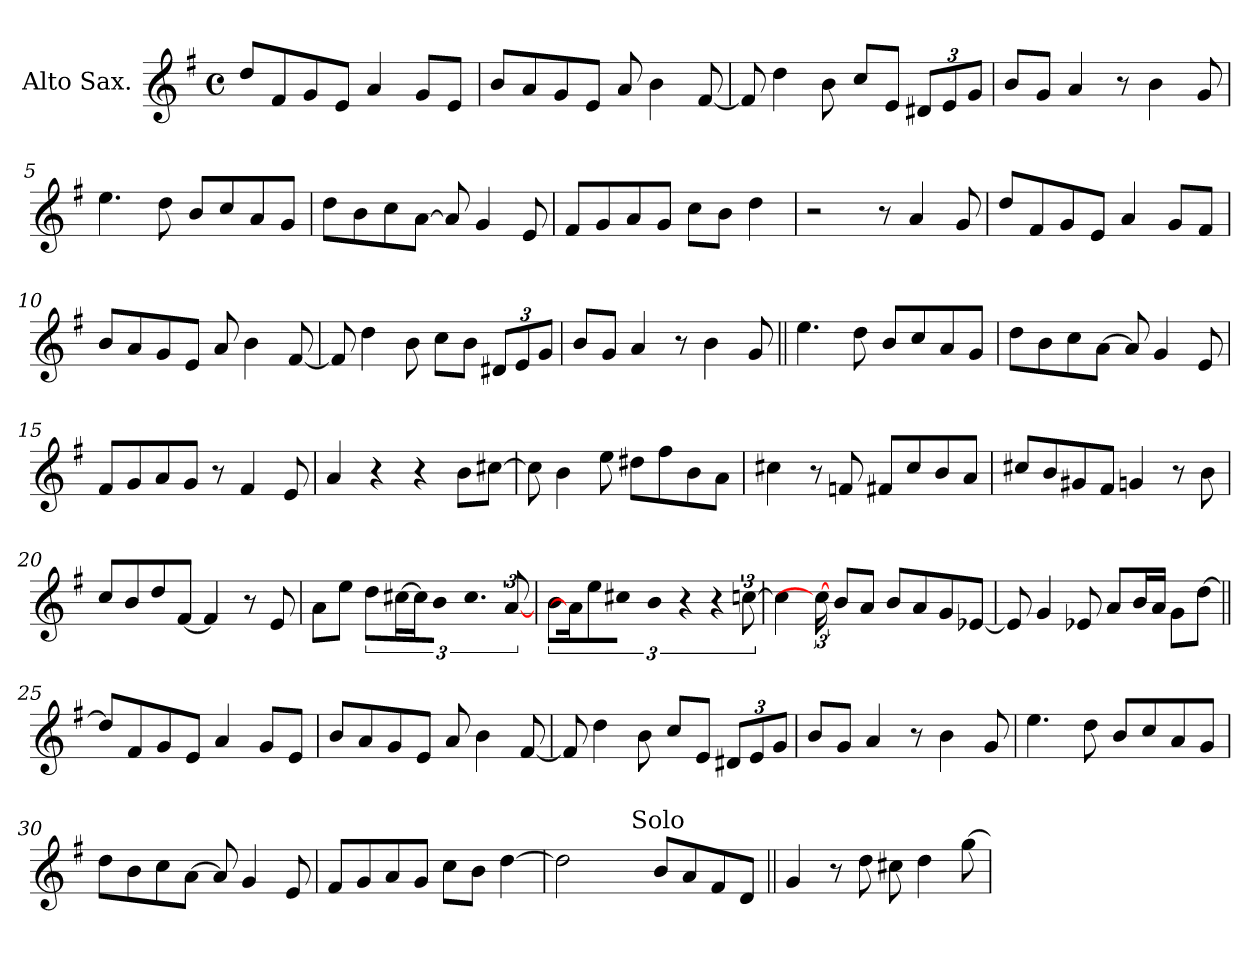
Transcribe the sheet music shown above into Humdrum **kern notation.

**kern
*part1
*staff1
*I"Alto Sax.
*I'Sax
*clefG2
*ITrd5c9
*k[b-e-]
*B-:
*M4/4
*met(c)
=1
8f/L
8A/
8B-/
8G/J
4c/
8B-/L
8G/J
=2
8d/L
8c/
8B-/
8G/J
8c/
4d\
[8A/
=3
8A/]
4f\
8d\
8e-/L
8G/J
12F#X/L
12G/
12B-/J
=4
8d/L
8B-/J
4c/
8r
4d\
8B-/
!!LO:LB:g=z
=5
4.g\
8f\
8d/L
8e-/
8c/
8B-/J
=6
8f\L
8d\
8e-\
[8c\J
8c/]
4B-/
8G/
=7
8A/L
8B-/
8c/
8B-/J
8e-\L
8d\J
4f\
=8
2r
8r
4c/
8B-/
!!LO:LB:g=z
=9
8f/L
8A/
8B-/
8G/J
4c/
8B-/L
8A/J
=10
8d/L
8c/
8B-/
8G/J
8c/
4d\
[8A/
=11
8A/]
4f\
8d\
8e-\L
8d\J
12F#X/L
12G/
12B-/J
=12
8d/L
8B-/J
4c/
8r
4d\
8B-/
!!LO:LB:g=z
=13||
4.g\
8f\
8d/L
8e-/
8c/
8B-/J
=14
8f\L
8d\
8e-\
[8c\J
8c/]
4B-/
8G/
=15
8A/L
8B-/
8c/
8B-/J
8r
4A/
8G/
=16
4c/
4r
4r
8d\L
[8en\J
!!LO:LB:g=z
=17
8e\]
4d\
8g\
8f#X\L
8a\
8d\
8c\J
=18
4en\
8r
8A-X/
8An/L
8e/
8d/
8c/J
=19
8en/L
8d/
8Bn/
8A/J
4B-X/
8r
8d\
=20
8e-/L
8d/
8f/
[8A/J
4A/]
8r
8G/
!!LO:LB:g=z
=21
8c\L
8g\J
12f\L
[24en\
24e\]
8d\J
4.e\
[12c/
=22
12d\L
24c/]
12g\
8en\J
4d\
4r
8r
[12e-X\
=23
4e-\]
24e-\_
8d/L
8c/J
8d/L
8c/
8B-/
[8G-X/J
=24
8G-/]
4B-/
8G-X/
8c/L
16d/L
16c/JJ
8B-\L
[8f\J
!!LO:LB:g=z
=25||
8f/L]
8A/
8B-/
8G/J
4c/
8B-/L
8G/J
=26
8d/L
8c/
8B-/
8G/J
8c/
4d\
[8A/
=27
8A/]
4f\
8d\
8e-/L
8G/J
12F#X/L
12G/
12B-/J
=28
8d/L
8B-/J
4c/
8r
4d\
8B-/
!!LO:LB:g=z
=29
4.g\
8f\
8d/L
8e-/
8c/
8B-/J
=30
8f\L
8d\
8e-\
[8c\J
8c/]
4B-/
8G/
=31
8A/L
8B-/
8c/
8B-/J
8e-\L
8d\J
[4f\
=32
*^
2f\]	3ryy
.	12ryy
!	!LO:TX:a:t=Solo
.	3..ryy
8d/L	.
8c/	.
8A/	.
8F/J	.
*v	*v
!!LO:PB:g=z
=33||
4B-/
8r
8f\
8en\
4f\
[8b-\
=
*-
